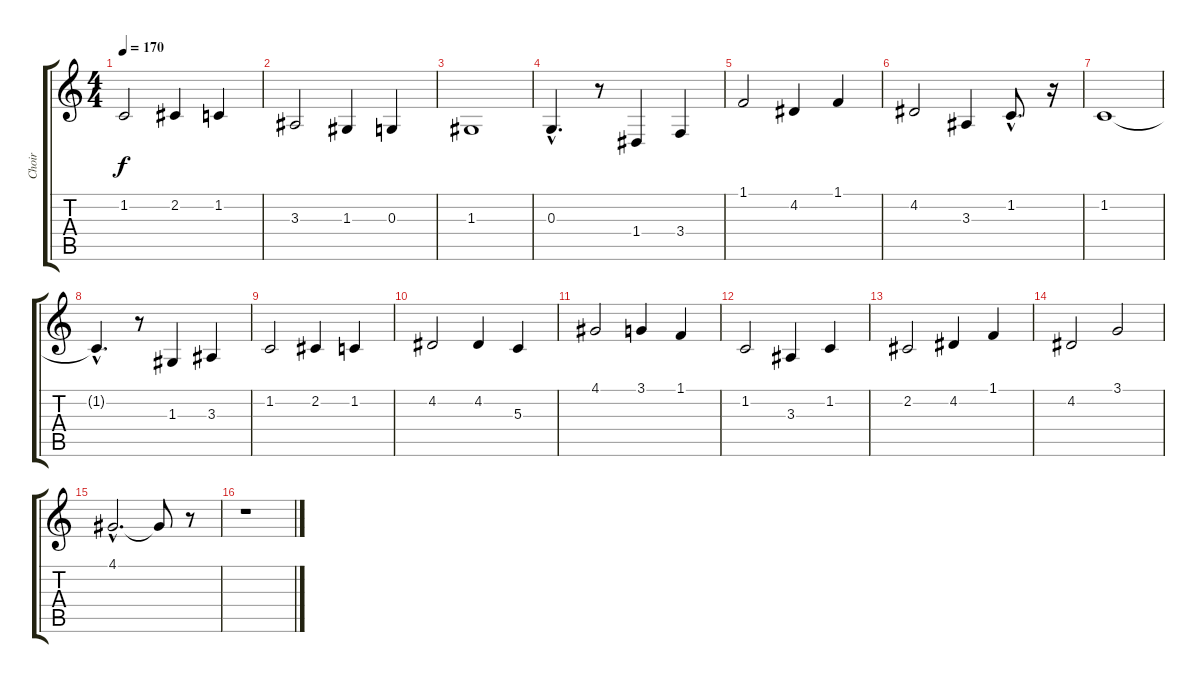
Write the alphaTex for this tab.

\track ("Choir" "Choir") {instrument choiraahs}
\staff {score tabs}
\tuning (E4 B3 G3 D3 A2 E2) {hide}
\ts (4 4)
\tempo 170
\clef g2
\ks c
1.2.2{dy f} 2.2.4 1.2.4 |
3.3.2 1.3.4 0.3.4 |
1.3.1 |
0.3{hac}.4{d} r.8 1.4.4 3.4.4 |
1.1.2 4.2.4 1.1.4 |
4.2.2 3.3.4 1.2{hac}.8{d} r.16 |
1.2.1 |
1.2{hac t}.4{d} r.8 1.3.4 3.3.4 |
1.2.2 2.2.4 1.2.4 |
4.2.2 4.2.4 5.3.4 |
4.1.2 3.1.4 1.1.4 |
1.2.2 3.3.4 1.2.4 |
2.2.2 4.2.4 1.1.4 |
4.2.2 3.1.2 |
4.1{hac}.2{d} 4.1{t}.8 r.8 |
r.1
